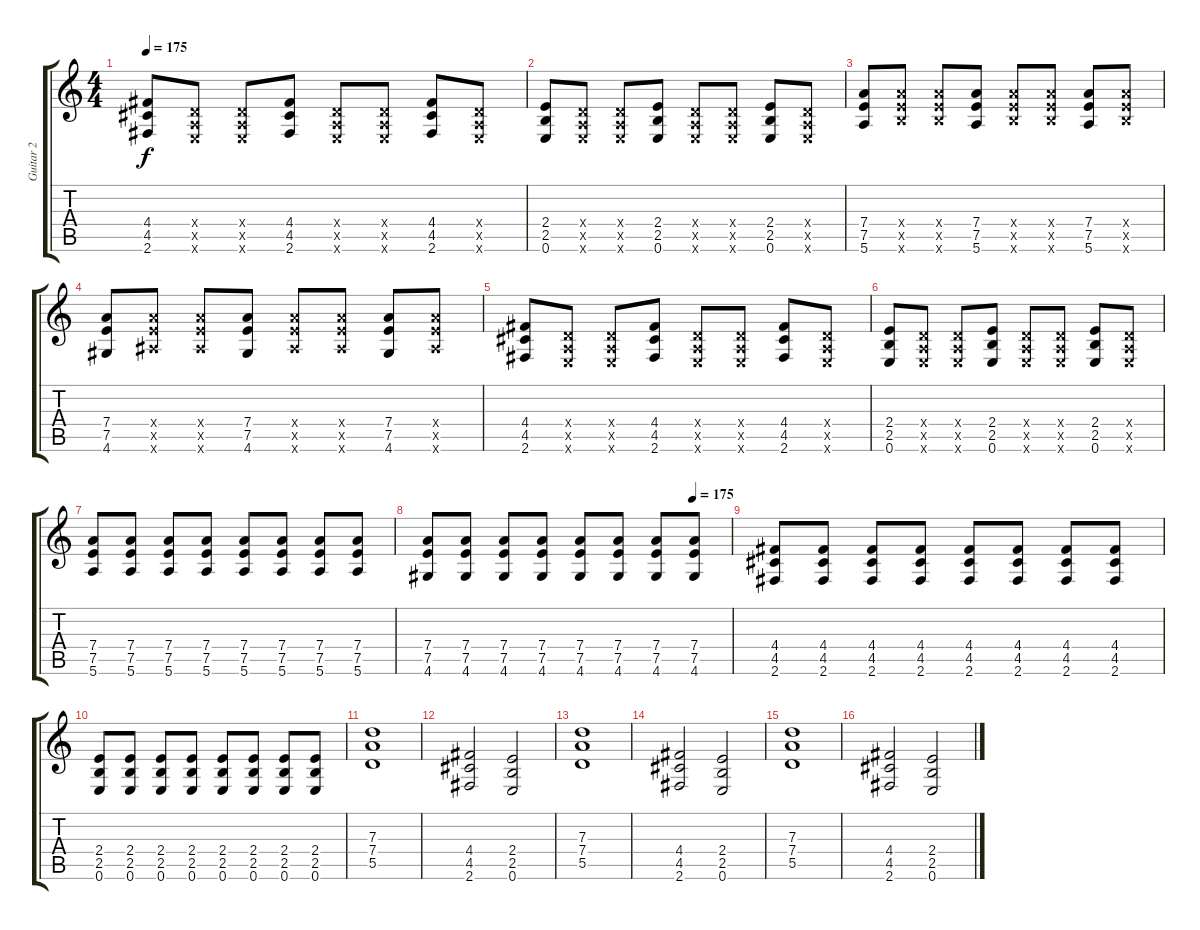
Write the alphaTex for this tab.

\track ("Guitar 2" "Guitar 2") {instrument distortionguitar}
\staff {score tabs}
\tuning (E4 B3 G3 D3 A2 E2) {hide}
\ts (4 4)
\tempo 175
\clef g2
\ks c
(4.4 4.5 2.6).8{dy f} (0.4{x} 0.5{x} 0.6{x}).8 (0.4{x} 0.5{x} 0.6{x}).8 (4.4 4.5 2.6).8 (0.4{x} 0.5{x} 0.6{x}).8 (0.4{x} 0.5{x} 0.6{x}).8 (4.4 4.5 2.6).8 (0.4{x} 0.5{x} 0.6{x}).8 |
(2.4 2.5 0.6).8 (0.4{x} 0.5{x} 0.6{x}).8 (0.4{x} 0.5{x} 0.6{x}).8 (2.4 2.5 0.6).8 (0.4{x} 0.5{x} 0.6{x}).8 (0.4{x} 0.5{x} 0.6{x}).8 (2.4 2.5 0.6).8 (0.4{x} 0.5{x} 0.6{x}).8 |
(7.4 7.5 5.6).8 (7.4{x} 7.5{x} 7.6{x}).8 (7.4{x} 7.5{x} 7.6{x}).8 (7.4 7.5 5.6).8 (7.4{x} 7.5{x} 7.6{x}).8 (7.4{x} 7.5{x} 7.6{x}).8 (7.4 7.5 5.6).8 (7.4{x} 7.5{x} 7.6{x}).8 |
(7.4 7.5 4.6).8 (7.4{x} 7.5{x} 6.6{x}).8 (7.4{x} 7.5{x} 6.6{x}).8 (7.4 7.5 4.6).8 (7.4{x} 7.5{x} 6.6{x}).8 (7.4{x} 7.5{x} 6.6{x}).8 (7.4 7.5 4.6).8 (7.4{x} 7.5{x} 6.6{x}).8 |
(4.4 4.5 2.6).8 (0.4{x} 0.5{x} 0.6{x}).8 (0.4{x} 0.5{x} 0.6{x}).8 (4.4 4.5 2.6).8 (0.4{x} 0.5{x} 0.6{x}).8 (0.4{x} 0.5{x} 0.6{x}).8 (4.4 4.5 2.6).8 (0.4{x} 0.5{x} 0.6{x}).8 |
(2.4 2.5 0.6).8 (0.4{x} 0.5{x} 0.6{x}).8 (0.4{x} 0.5{x} 0.6{x}).8 (2.4 2.5 0.6).8 (0.4{x} 0.5{x} 0.6{x}).8 (0.4{x} 0.5{x} 0.6{x}).8 (2.4 2.5 0.6).8 (0.4{x} 0.5{x} 0.6{x}).8 |
(7.4 7.5 5.6).8 (7.4 7.5 5.6).8 (7.4 7.5 5.6).8 (7.4 7.5 5.6).8 (7.4 7.5 5.6).8 (7.4 7.5 5.6).8 (7.4 7.5 5.6).8 (7.4 7.5 5.6).8 |
\tempo (175 0.875)
(7.4 7.5 4.6).8 (7.4 7.5 4.6).8 (7.4 7.5 4.6).8 (7.4 7.5 4.6).8 (7.4 7.5 4.6).8 (7.4 7.5 4.6).8 (7.4 7.5 4.6).8 (7.4 7.5 4.6).8 |
(4.4 4.5 2.6).8 (4.4 4.5 2.6).8 (4.4 4.5 2.6).8 (4.4 4.5 2.6).8 (4.4 4.5 2.6).8 (4.4 4.5 2.6).8 (4.4 4.5 2.6).8 (4.4 4.5 2.6).8 |
(2.4 2.5 0.6).8 (2.4 2.5 0.6).8 (2.4 2.5 0.6).8 (2.4 2.5 0.6).8 (2.4 2.5 0.6).8 (2.4 2.5 0.6).8 (2.4 2.5 0.6).8 (2.4 2.5 0.6).8 |
(7.3 7.4 5.5).1 |
(4.4 4.5 2.6).2 (2.4 2.5 0.6).2 |
(7.3 7.4 5.5).1 |
(4.4 4.5 2.6).2 (2.4 2.5 0.6).2 |
(7.3 7.4 5.5).1 |
(4.4 4.5 2.6).2 (2.4 2.5 0.6).2
